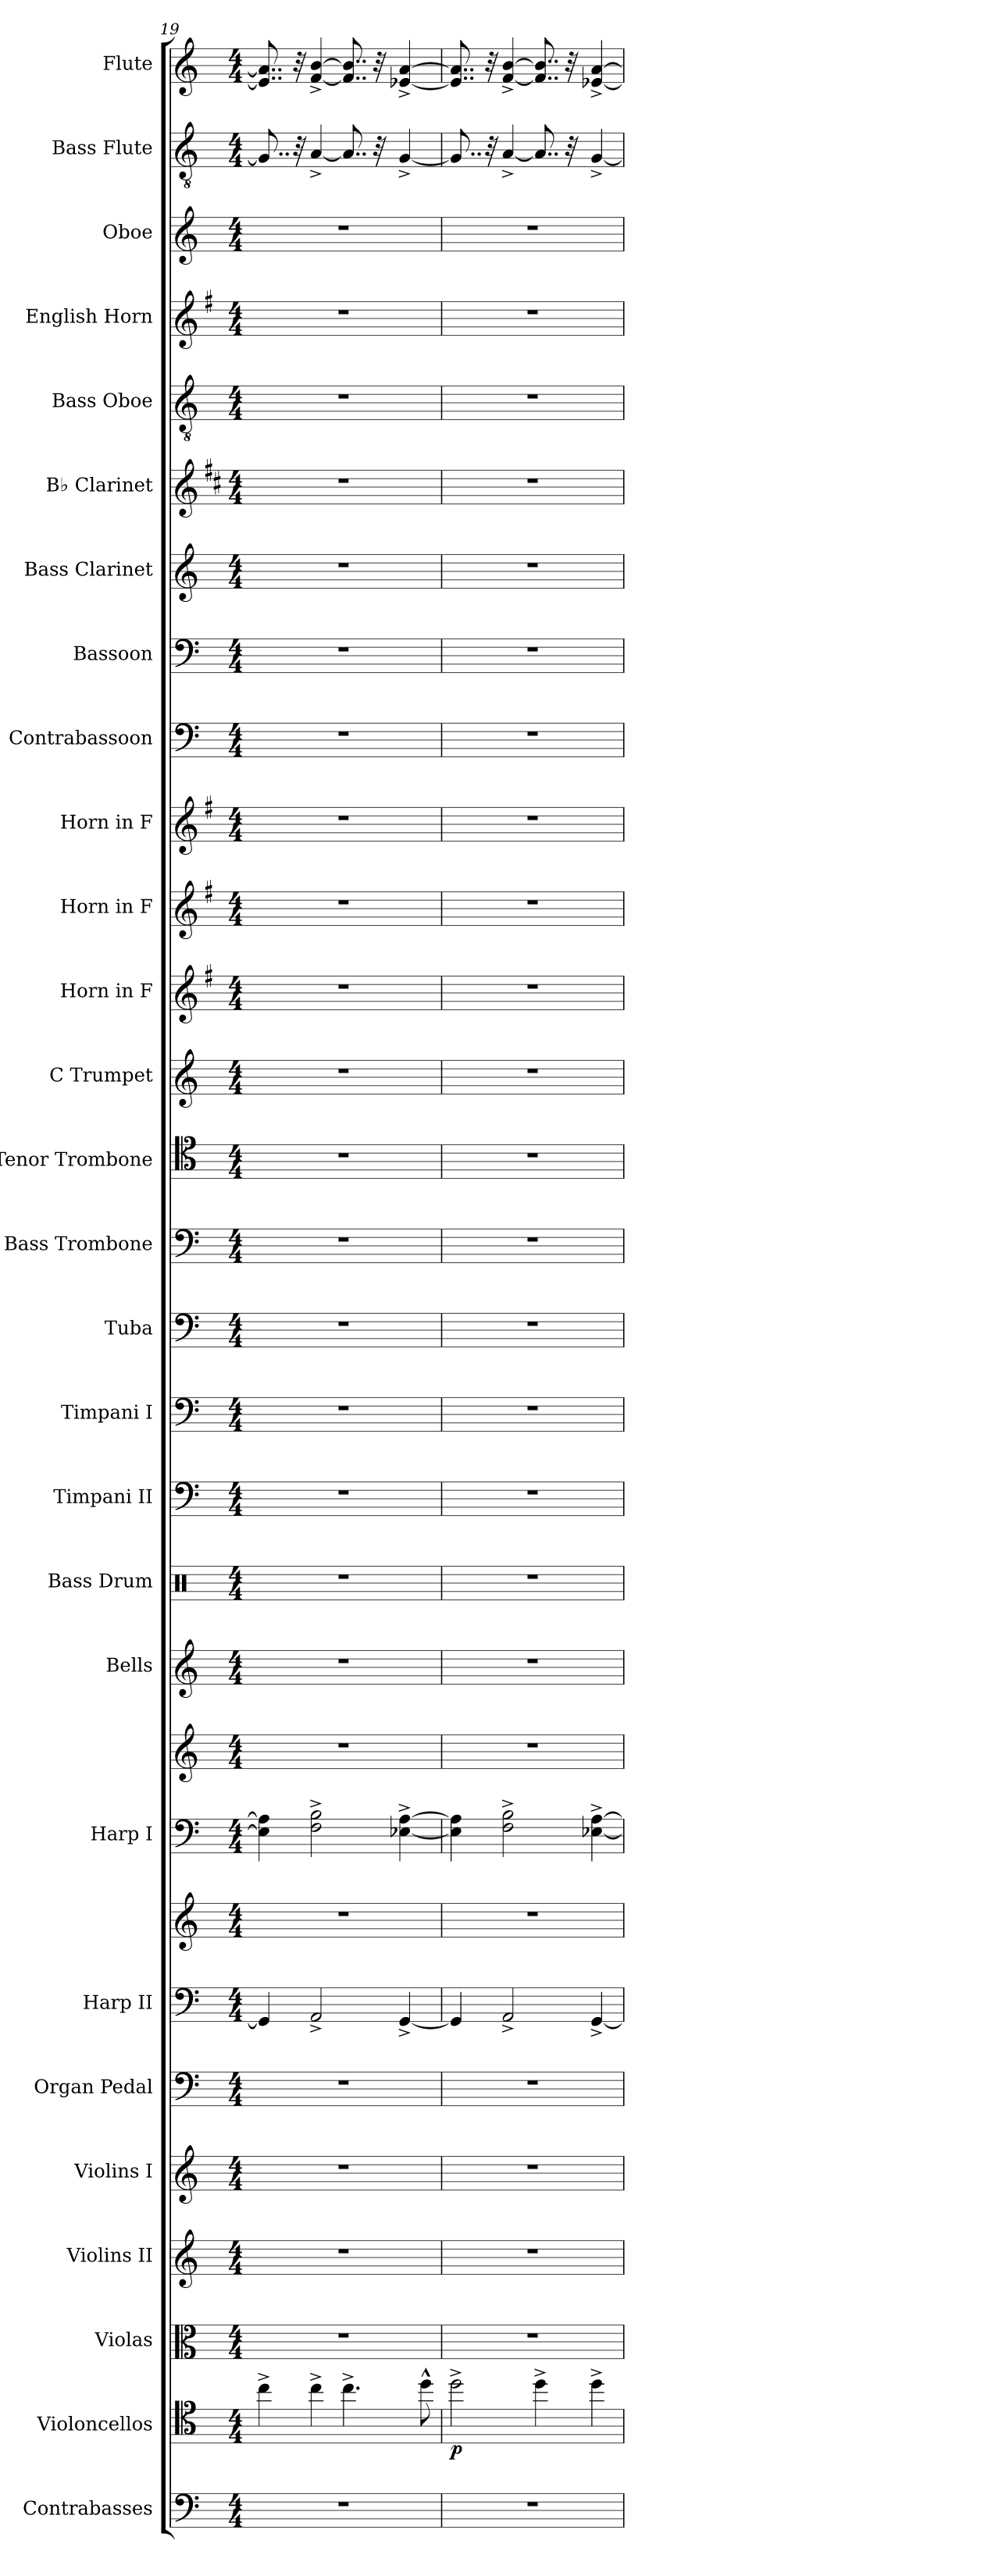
**kern	**kern	**dynam	**kern	**kern	**kern	**kern	**kern	**kern	**kern	**kern	**kern	**kern	**kern	**kern	**kern	**kern	**kern	**kern	**kern	**kern	**kern	**kern	**kern	**kern	**kern	**kern	**kern	**kern	**kern	**kern
*part28	*part27	*part27	*part26	*part25	*part24	*part23	*part22	*part22	*part21	*part21	*part20	*part19	*part18	*part17	*part16	*part15	*part14	*part13	*part12	*part11	*part10	*part9	*part8	*part7	*part6	*part5	*part4	*part3	*part2	*part1
*staff30	*staff29	*staff29	*staff28	*staff27	*staff26	*staff25	*staff24	*staff23	*staff22	*staff21	*staff20	*staff19	*staff18	*staff17	*staff16	*staff15	*staff14	*staff13	*staff12	*staff11	*staff10	*staff9	*staff8	*staff7	*staff6	*staff5	*staff4	*staff3	*staff2	*staff1
*I"Contrabasses	*I"Violoncellos	*	*I"Violas	*I"Violins II	*I"Violins I	*I"Organ Pedal	*I"Harp II	*	*I"Harp I	*	*I"Bells	*I"Bass Drum	*I"Timpani II	*I"Timpani I	*I"Tuba	*I"Bass Trombone	*I"Tenor Trombone	*I"C Trumpet	*I"Horn in F	*I"Horn in F	*I"Horn in F	*I"Contrabassoon	*I"Bassoon	*I"Bass Clarinet	*I"B♭ Clarinet	*I"Bass Oboe	*I"English Horn	*I"Oboe	*I"Bass Flute	*I"Flute
*I'Cb.	*I'Vcs.	*	*I'Vlas.	*I'Vlns.	*I'Vlns.	*I'Org.	*I'Hrp.	*	*I'Hrp.	*	*	*I'B. Dr.	*I'Timp.	*I'Timp.	*I'Tba.	*I'B. Tbn.	*I'T. Tbn.	*I'C Tpt.	*	*	*	*I'Cbsn.	*I'Bsn.	*I'B. Cl.	*I'B♭ Cl.	*	*I'E. Hn.	*I'Ob.	*I'B. Fl.	*I'Fl.
*clefF4	*clefC4	*	*clefC3	*clefG2	*clefG2	*clefF4	*clefF4	*clefG2	*clefF4	*clefG2	*clefG2	*clefX	*clefF4	*clefF4	*clefF4	*clefF4	*clefC4	*clefG2	*clefG2	*clefG2	*clefG2	*clefF4	*clefF4	*clefG2	*clefG2	*clefGv2	*clefG2	*clefG2	*clefGv2	*clefG2
*ITrd7c12	*	*	*	*	*	*	*	*	*	*	*	*	*	*	*	*	*	*	*ITrd4c7	*ITrd4c7	*ITrd4c7	*ITrd7c12	*	*ITrd8c14	*ITrd1c2	*	*ITrd4c7	*	*	*
*k[]	*k[]	*	*k[]	*k[]	*k[]	*k[]	*k[]	*k[]	*k[]	*k[]	*k[]	*k[]	*k[]	*k[]	*k[]	*k[]	*k[]	*k[]	*k[]	*k[]	*k[]	*k[]	*k[]	*k[]	*k[]	*k[]	*k[]	*k[]	*k[]	*k[]
*M4/4	*M4/4	*	*M4/4	*M4/4	*M4/4	*M4/4	*M4/4	*M4/4	*M4/4	*M4/4	*M4/4	*M4/4	*M4/4	*M4/4	*M4/4	*M4/4	*M4/4	*M4/4	*M4/4	*M4/4	*M4/4	*M4/4	*M4/4	*M4/4	*M4/4	*M4/4	*M4/4	*M4/4	*M4/4	*M4/4
=19	=19	=19	=19	=19	=19	=19	=19	=19	=19	=19	=19	=19	=19	=19	=19	=19	=19	=19	=19	=19	=19	=19	=19	=19	=19	=19	=19	=19	=19	=19
1r	4cc^\	.	1r	1r	1r	1r	4GG/]	1r	4E-\] 4A\]	1r	1r	1r	1r	1r	1r	1r	1r	1r	1r	1r	1r	1r	1r	1r	1r	1r	1r	1r	8..G/]	8..e-/] 8..a/]
.	.	.	.	.	.	.	.	.	.	.	.	.	.	.	.	.	.	.	.	.	.	.	.	.	.	.	.	.	32r	32r
.	4cc^\	.	.	.	.	.	2AA^/	.	2F\^ 2B\^	.	.	.	.	.	.	.	.	.	.	.	.	.	.	.	.	.	.	.	[4A^/	[4f/^ [4b/^
.	4.cc^\	.	.	.	.	.	.	.	.	.	.	.	.	.	.	.	.	.	.	.	.	.	.	.	.	.	.	.	8..A/]	8..f/] 8..b/]
.	.	.	.	.	.	.	.	.	.	.	.	.	.	.	.	.	.	.	.	.	.	.	.	.	.	.	.	.	32r	32r
.	.	.	.	.	.	.	[4GG^/	.	[4E-X\^ [4A\^	.	.	.	.	.	.	.	.	.	.	.	.	.	.	.	.	.	.	.	[4G^/	[4e-X/^ [4a/^
.	8dd^^\	.	.	.	.	.	.	.	.	.	.	.	.	.	.	.	.	.	.	.	.	.	.	.	.	.	.	.	.	.
!!LO:PB:g=z
=20	=20	=20	=20	=20	=20	=20	=20	=20	=20	=20	=20	=20	=20	=20	=20	=20	=20	=20	=20	=20	=20	=20	=20	=20	=20	=20	=20	=20	=20	=20
!	!	!LO:DY:b	!	!	!	!	!	!	!	!	!	!	!	!	!	!	!	!	!	!	!	!	!	!	!	!	!	!	!	!
1r	2dd^\	p	1r	1r	1r	1r	4GG/]	1r	4E-\] 4A\]	1r	1r	1r	1r	1r	1r	1r	1r	1r	1r	1r	1r	1r	1r	1r	1r	1r	1r	1r	8..G/]	8..e-/] 8..a/]
.	.	.	.	.	.	.	.	.	.	.	.	.	.	.	.	.	.	.	.	.	.	.	.	.	.	.	.	.	32r	32r
.	.	.	.	.	.	.	2AA^/	.	2F\^ 2B\^	.	.	.	.	.	.	.	.	.	.	.	.	.	.	.	.	.	.	.	[4A^/	[4f/^ [4b/^
.	4dd^\	.	.	.	.	.	.	.	.	.	.	.	.	.	.	.	.	.	.	.	.	.	.	.	.	.	.	.	8..A/]	8..f/] 8..b/]
.	.	.	.	.	.	.	.	.	.	.	.	.	.	.	.	.	.	.	.	.	.	.	.	.	.	.	.	.	32r	32r
.	4dd^\	.	.	.	.	.	[4GG^/	.	[4E-X\^ [4A\^	.	.	.	.	.	.	.	.	.	.	.	.	.	.	.	.	.	.	.	[4G^/	[4e-X/^ [4a/^
=	=	=	=	=	=	=	=	=	=	=	=	=	=	=	=	=	=	=	=	=	=	=	=	=	=	=	=	=	=	=
*-	*-	*-	*-	*-	*-	*-	*-	*-	*-	*-	*-	*-	*-	*-	*-	*-	*-	*-	*-	*-	*-	*-	*-	*-	*-	*-	*-	*-	*-	*-
